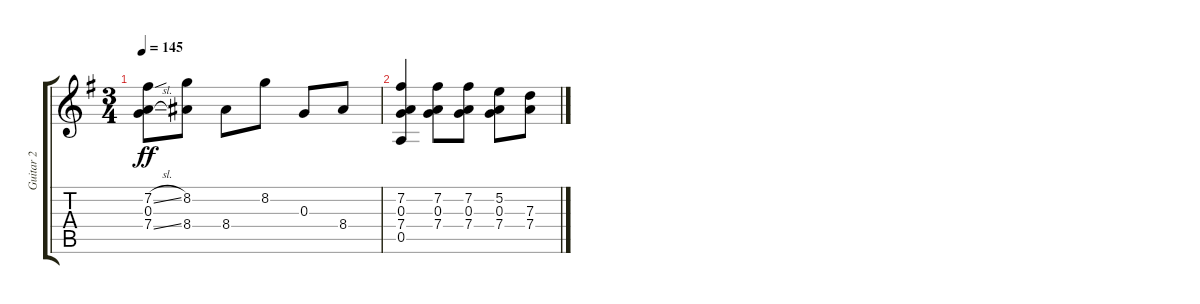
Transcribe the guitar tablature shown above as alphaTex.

\track ("Guitar 2" "Guitar 2") {instrument overdrivenguitar}
\staff {score tabs}
\tuning (E4 B3 G3 D3 A2 E2) {hide}
\ts (3 4)
\tempo 145
\clef g2
\ks g
(7.2{sl} 0.3 7.4{sl}).8{dy ff} (8.2 8.4).8 8.4.8 8.2.8 0.3.8 8.4.8 |
(7.2 0.3 7.4 0.5).4 (7.2 0.3 7.4).8 (7.2 0.3 7.4).8 (5.2 0.3 7.4).8 (7.3 7.4).8
